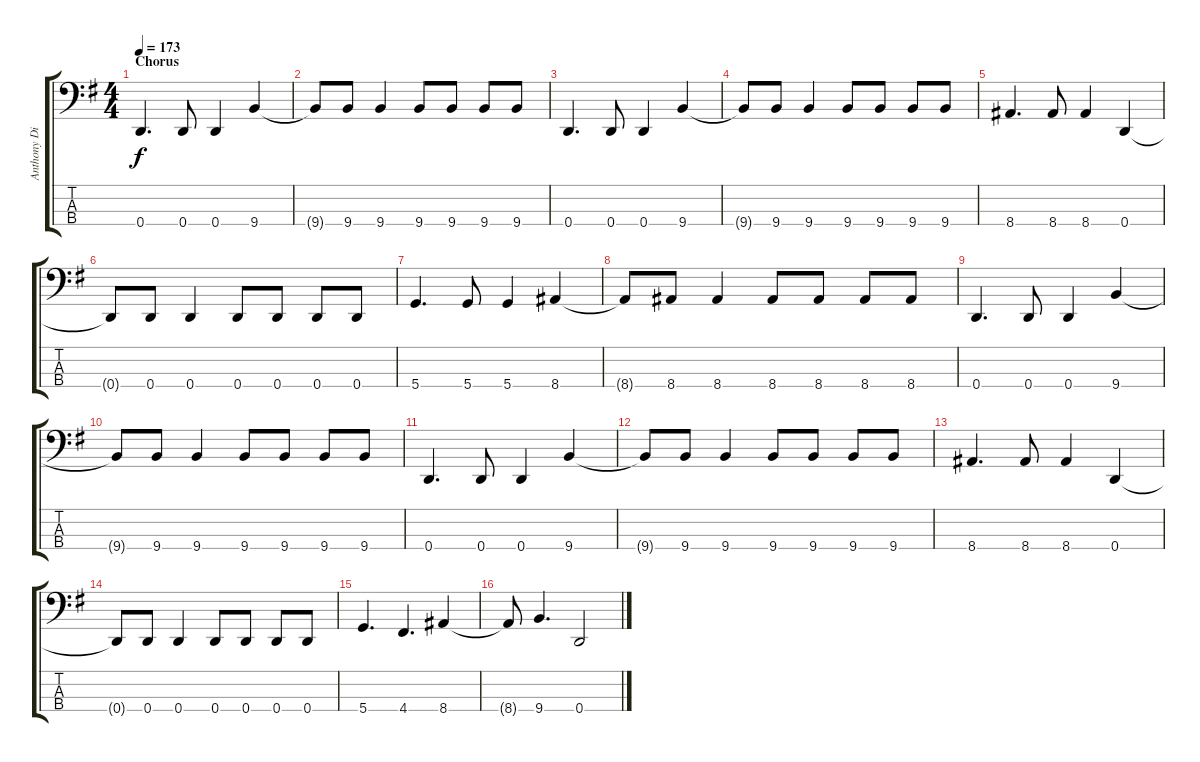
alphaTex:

\track ("Anthony DiIonno" "Anthony Di") {instrument electricbasspick}
\staff {score tabs}
\tuning (G2 D2 A1 D1) {hide}
\ts (4 4)
\section ("" "Chorus")
\tempo 173
\clef f4
\ks g
0.4.4{d dy f} 0.4.8 0.4.4 9.4.4 |
9.4{t}.8 9.4.8 9.4.4 9.4.8 9.4.8 9.4.8 9.4.8 |
0.4.4{d} 0.4.8 0.4.4 9.4.4 |
9.4{t}.8 9.4.8 9.4.4 9.4.8 9.4.8 9.4.8 9.4.8 |
8.4.4{d} 8.4.8 8.4.4 0.4.4 |
0.4{t}.8 0.4.8 0.4.4 0.4.8 0.4.8 0.4.8 0.4.8 |
5.4.4{d} 5.4.8 5.4.4 8.4.4 |
8.4{t}.8 8.4.8 8.4.4 8.4.8 8.4.8 8.4.8 8.4.8 |
0.4.4{d} 0.4.8 0.4.4 9.4.4 |
9.4{t}.8 9.4.8 9.4.4 9.4.8 9.4.8 9.4.8 9.4.8 |
0.4.4{d} 0.4.8 0.4.4 9.4.4 |
9.4{t}.8 9.4.8 9.4.4 9.4.8 9.4.8 9.4.8 9.4.8 |
8.4.4{d} 8.4.8 8.4.4 0.4.4 |
0.4{t}.8 0.4.8 0.4.4 0.4.8 0.4.8 0.4.8 0.4.8 |
5.4.4{d} 4.4.4{d} 8.4.4 |
8.4{t}.8 9.4.4{d} 0.4.2
